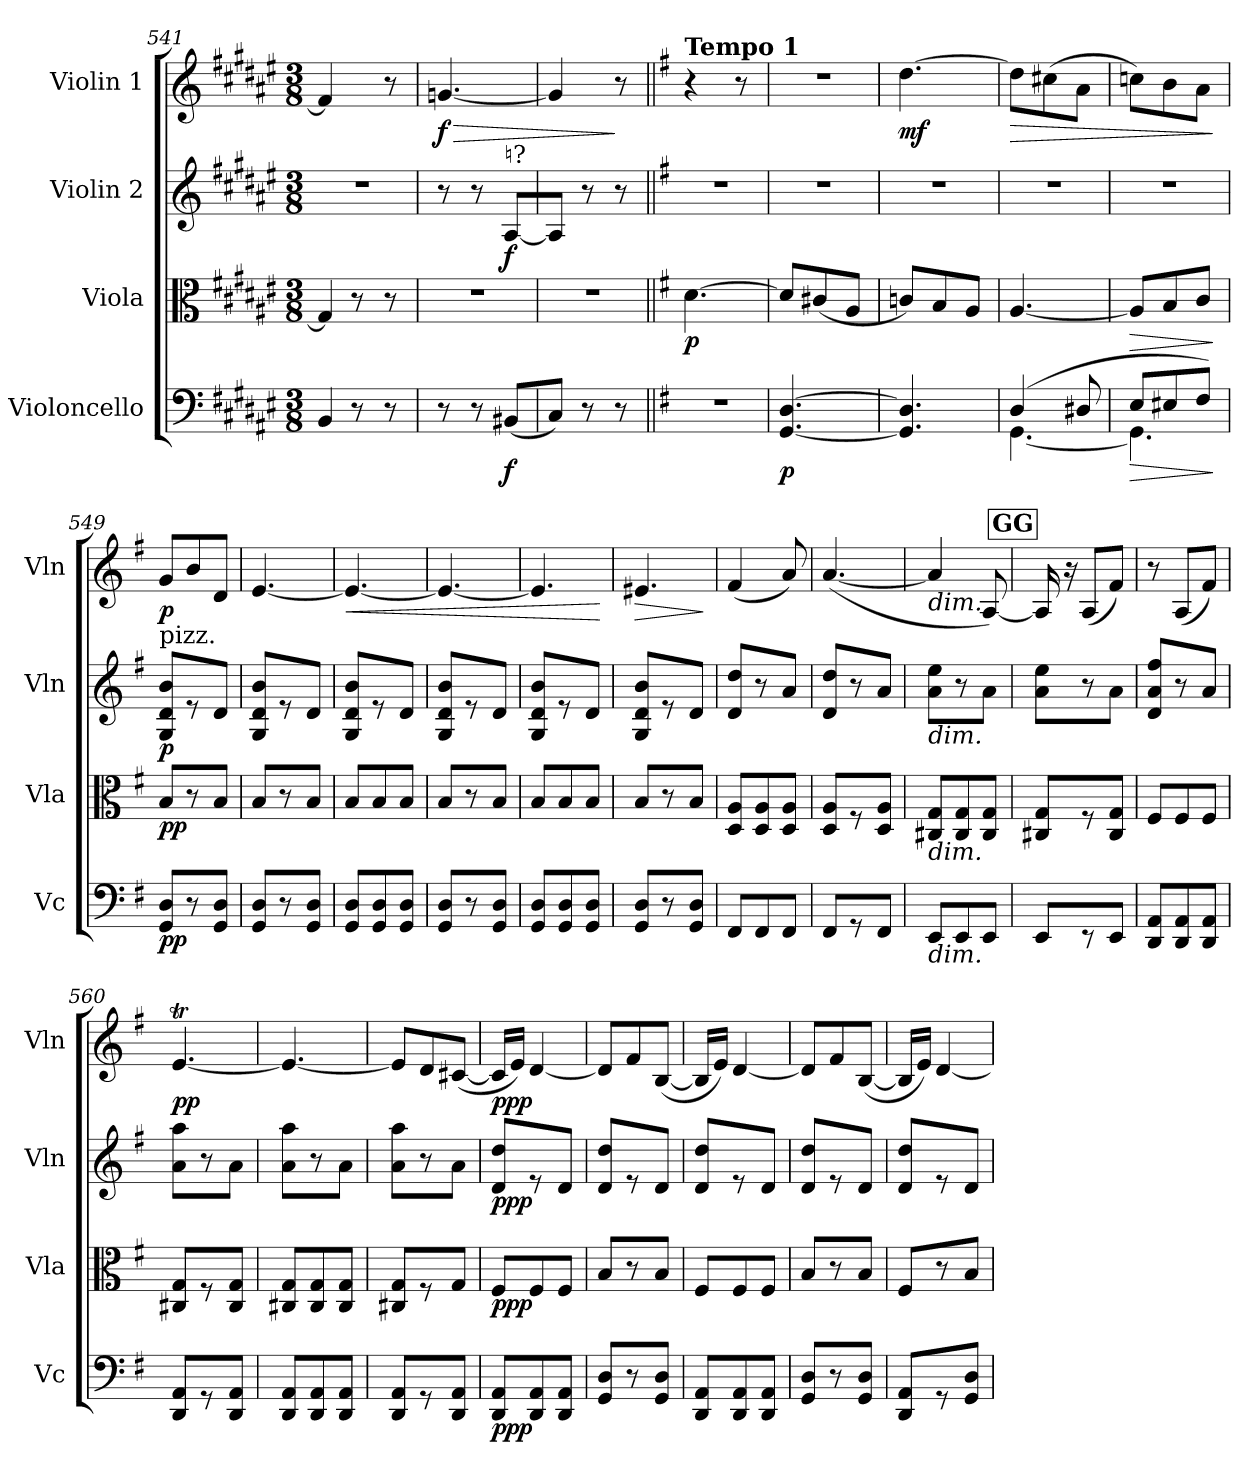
**kern	**dynam	**kern	**dynam	**kern	**dynam	**kern	**dynam
*part4	*part4	*part3	*part3	*part2	*part2	*part1	*part1
*staff4	*staff4	*staff3	*staff3	*staff2	*staff2	*staff1	*staff1
*I"Violoncello	*	*I"Viola	*	*I"Violin 2	*	*I"Violin 1	*
*I'Vc	*	*I'Vla	*	*I'Vln	*	*I'Vln	*
*clefF4	*	*clefC3	*	*clefG2	*	*clefG2	*
*k[f#c#g#d#a#e#]	*	*k[f#c#g#d#a#e#]	*	*k[f#c#g#d#a#e#]	*	*k[f#c#g#d#a#e#]	*
*M3/8	*	*M3/8	*	*M3/8	*	*M3/8	*
=541	=541	=541	=541	=541	=541	=541	=541
8BB/J	.	8G/J]	.	4.r	.	4f/]	.
8r	.	8r	.	.	.	.	.
8r	.	8r	.	.	.	8r	.
=542	=542	=542	=542	=542	=542	=542	=542
!	!	!	!	!	!	!	!LO:HP:b
!	!	!	!	!	!	!	!LO:DY:n=1:b
8r	.	4.r	.	8r	.	[4.gn/	> f
8r	.	.	.	8r	.	.	.
!	!	!	!	!LO:TX:a:t=♮?	!	!	!
!	!LO:DY:b	!	!	!	!LO:DY:b	!	!
(8BB#X/L	f	.	.	[8A#/L	f	.	.
=543	=543	=543	=543	=543	=543	=543	=543
8C#/J)	.	4.r	.	8A#/J]	.	4g/]	.
8r	.	.	.	8r	.	.	.
8r	.	.	.	8r	.	8r	]
!!LO:LB:g=z
=544||	=544||	=544||	=544||	=544||	=544||	=544||	=544||
!!LO:REH:place=s1:a:B:cj:fs=14:t=FF
*k[f#]	*	*k[f#]	*	*k[f#]	*	*k[f#]	*
!	!	!	!	!	!	!LO:TX:a:B:t=Tempo 1	!
!	!	!	!LO:DY:b	!	!	!	!
4.r	.	[4.d\	p	4.r	.	4r	.
.	.	.	.	.	.	8r	.
=545	=545	=545	=545	=545	=545	=545	=545
!	!LO:DY:b	!	!	!	!	!	!
[4.GG/ [4.D/	p	8d/L]	.	4.r	.	4.r	.
.	.	(8c#X/	.	.	.	.	.
.	.	8A/J	.	.	.	.	.
=546	=546	=546	=546	=546	=546	=546	=546
!	!	!	!	!	!	!	!LO:DY:b
4.GG/] 4.D/]	.	8cn/L)	.	4.r	.	[4.dd\	mf
.	.	8B/	.	.	.	.	.
.	.	8A/J	.	.	.	.	.
=547	=547	=547	=547	=547	=547	=547	=547
*^	*	*	*	*	*	*	*
!	!	!	!	!	!	!	!	!LO:HP:b
(4D/	[4.GG\	.	[4.A/	.	4.r	.	8dd\L]	>
.	.	.	.	.	.	.	(8cc#X\	.
8D#X/	.	.	.	.	.	.	8a\J	.
=548	=548	=548	=548	=548	=548	=548	=548	=548
!	!	!LO:HP:b	!	!LO:HP:b	!	!	!	!
8E/L	4.GG\]	>	8A/L]	>	4.r	.	8ccn\L)	.
8E#X/	.	.	8B/	.	.	.	8b\	.
8F#/J)	.	.	8c/J	.	.	.	8a\J	.
*v	*v	*	*	*	*	*	*	*
.	]	.	]	.	.	.	]
=549	=549	=549	=549	=549	=549	=549	=549
!	!	!	!	!LO:TX:a:t=pizz.	!	!	!
!	!LO:DY:b	!	!LO:DY:b	!	!LO:DY:b	!	!LO:DY:b
8GG/ 8D/L	pp	8B/L	pp	8G/ 8d/ 8b/L	p	8g/L	p
8r	.	8r	.	8r	.	8b/	.
8GG/ 8D/J	.	8B/J	.	8d/J	.	8d/J	.
=550	=550	=550	=550	=550	=550	=550	=550
8GG/ 8D/L	.	8B/L	.	8G/ 8d/ 8b/L	.	[4.e/	.
8r	.	8r	.	8r	.	.	.
8GG/ 8D/J	.	8B/J	.	8d/J	.	.	.
=551	=551	=551	=551	=551	=551	=551	=551
!	!	!	!	!	!	!	!LO:HP:b
8GG/ 8D/L	.	8B/L	.	8G/ 8d/ 8b/L	.	4.e/_	<
8GG/ 8D/	.	8B/	.	8r	.	.	.
8GG/ 8D/J	.	8B/J	.	8d/J	.	.	.
=552	=552	=552	=552	=552	=552	=552	=552
8GG/ 8D/L	.	8B/L	.	8G/ 8d/ 8b/L	.	4.e/_	.
8r	.	8r	.	8r	.	.	.
8GG/ 8D/J	.	8B/J	.	8d/J	.	.	.
!!LO:PB:g=z
=553	=553	=553	=553	=553	=553	=553	=553
8GG/ 8D/L	.	8B/L	.	8G/ 8d/ 8b/L	.	4.e/]	.
8GG/ 8D/	.	8B/	.	8r	.	.	.
8GG/ 8D/J	.	8B/J	.	8d/J	.	.	.
.	.	.	.	.	.	.	[
=554	=554	=554	=554	=554	=554	=554	=554
!	!	!	!	!	!	!	!LO:HP:b
8GG/ 8D/L	.	8B/L	.	8G/ 8d/ 8b/L	.	4.e#X/	>
8r	.	8r	.	8r	.	.	.
8GG/ 8D/J	.	8B/J	.	8d/J	.	.	.
.	.	.	.	.	.	.	]
=555	=555	=555	=555	=555	=555	=555	=555
8FF#/L	.	8D/ 8A/L	.	8d/ 8dd/L	.	(4f#/	.
8FF#/	.	8D/ 8A/	.	8r	.	.	.
8FF#/J	.	8D/ 8A/J	.	8a/J	.	8a/)	.
=556	=556	=556	=556	=556	=556	=556	=556
8FF#/L	.	8D/ 8A/L	.	8d/ 8dd/L	.	([4.a/	.
8r	.	8r	.	8r	.	.	.
8FF#/J	.	8D/ 8A/J	.	8a/J	.	.	.
=557	=557	=557	=557	=557	=557	=557	=557
!	!	!	!	!	!	!LO:TX:b:i:t=dim.	!
!	!	!	!	!LO:TX:b:i:t=dim.	!	!	!
!	!	!LO:TX:b:i:t=dim.	!	!	!	!	!
!LO:TX:b:i:t=dim.	!	!	!	!	!	!	!
8EE/L	.	8C#X/ 8G/L	.	8a\ 8ee\L	.	4a/]	.
8EE/	.	8C#/ 8G/	.	8r	.	.	.
8EE/J	.	8C#/ 8G/J	.	8a\J	.	[8A/)	.
!!LO:REH:place=s1:a:B:cj:fs=14:t=GG
=558	=558	=558	=558	=558	=558	=558	=558
8EE/L	.	8C#X/ 8G/L	.	8a\ 8ee\L	.	16A/]	.
.	.	.	.	.	.	16r	.
8r	.	8r	.	8r	.	(8A/L	.
8EE/J	.	8C#/ 8G/J	.	8a\J	.	8f#/J)	.
=559	=559	=559	=559	=559	=559	=559	=559
8DD/ 8AA/L	.	8F#/L	.	8d/ 8a/ 8ff#/L	.	8r	.
8DD/ 8AA/	.	8F#/	.	8r	.	(8A/L	.
8DD/ 8AA/J	.	8F#/J	.	8a/J	.	8f#/J)	.
=560	=560	=560	=560	=560	=560	=560	=560
!	!	!	!	!	!	!	!LO:DY:b
8DD/ 8AA/L	.	8C#X/ 8G/L	.	8a\ 8aa\L	.	[4.eT/	pp
8r	.	8r	.	8r	.	.	.
8DD/ 8AA/J	.	8C#/ 8G/J	.	8a\J	.	.	.
=561	=561	=561	=561	=561	=561	=561	=561
8DD/ 8AA/L	.	8C#X/ 8G/L	.	8a\ 8aa\L	.	4.eTTT/_	.
8DD/ 8AA/	.	8C#/ 8G/	.	8r	.	.	.
8DD/ 8AA/J	.	8C#/ 8G/J	.	8a\J	.	.	.
!!LO:LB:g=z
=562	=562	=562	=562	=562	=562	=562	=562
8DD/ 8AA/L	.	8C#X/ 8G/L	.	8a\ 8aa\L	.	8e/L]	.
8r	.	8r	.	8r	.	8d/	.
8DD/ 8AA/J	.	8G/J	.	8a\J	.	([8c#X/J	.
=563	=563	=563	=563	=563	=563	=563	=563
!	!LO:DY:b	!	!LO:DY:b	!	!LO:DY:b	!	!LO:DY:b
8DD/ 8AA/L	ppp	8F#/L	ppp	8d/ 8dd/L	ppp	16c#/LL]	ppp
.	.	.	.	.	.	16e/JJ)	.
8DD/ 8AA/	.	8F#/	.	8r	.	[4d/	.
8DD/ 8AA/J	.	8F#/J	.	8d/J	.	.	.
=564	=564	=564	=564	=564	=564	=564	=564
8GG/ 8D/L	.	8B/L	.	8d/ 8dd/L	.	8d/L]	.
8r	.	8r	.	8r	.	8f#/	.
8GG/ 8D/J	.	8B/J	.	8d/J	.	([8B/J	.
=565	=565	=565	=565	=565	=565	=565	=565
8DD/ 8AA/L	.	8F#/L	.	8d/ 8dd/L	.	16B/LL]	.
.	.	.	.	.	.	16e/JJ)	.
8DD/ 8AA/	.	8F#/	.	8r	.	[4d/	.
8DD/ 8AA/J	.	8F#/J	.	8d/J	.	.	.
=566	=566	=566	=566	=566	=566	=566	=566
8GG/ 8D/L	.	8B/L	.	8d/ 8dd/L	.	8d/L]	.
8r	.	8r	.	8r	.	8f#/	.
8GG/ 8D/J	.	8B/J	.	8d/J	.	([8B/J	.
=567	=567	=567	=567	=567	=567	=567	=567
8DD/ 8AA/L	.	8F#/L	.	8d/ 8dd/L	.	16B/LL]	.
.	.	.	.	.	.	16e/JJ)	.
8r	.	8r	.	8r	.	[4d/	.
8GG/ 8D/J	.	8B/J	.	8d/J	.	.	.
=	=	=	=	=	=	=	=
*-	*-	*-	*-	*-	*-	*-	*-
